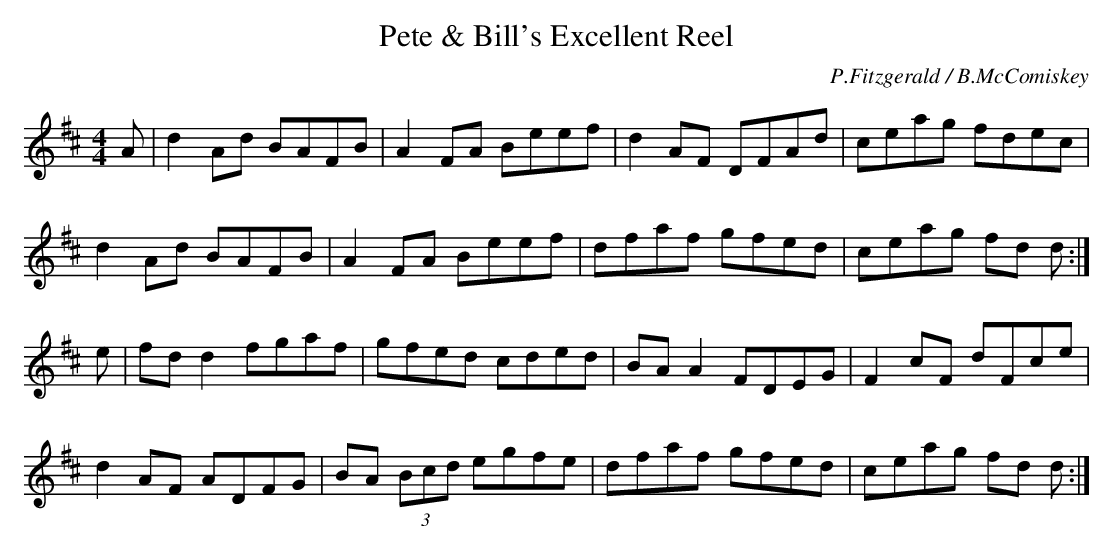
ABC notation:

X:1
T: Pete & Bill's Excellent Reel
C: P.Fitzgerald / B.McComiskey
M: 4/4
L: 1/8
K: D
A | d2 Ad BAFB | A2 FA Beef | d2 AF DFAd |\
ceag fdec |
d2 Ad BAFB | A2 FA Beef | dfaf gfed |\
ceag fd d :|
e | fd d2 fgaf | gfed cded | BA A2 FDEG |\
F2 cF dFce |
d2 AF ADFG | BA (3Bcd egfe | dfaf gfed |\
ceag fd d :|
